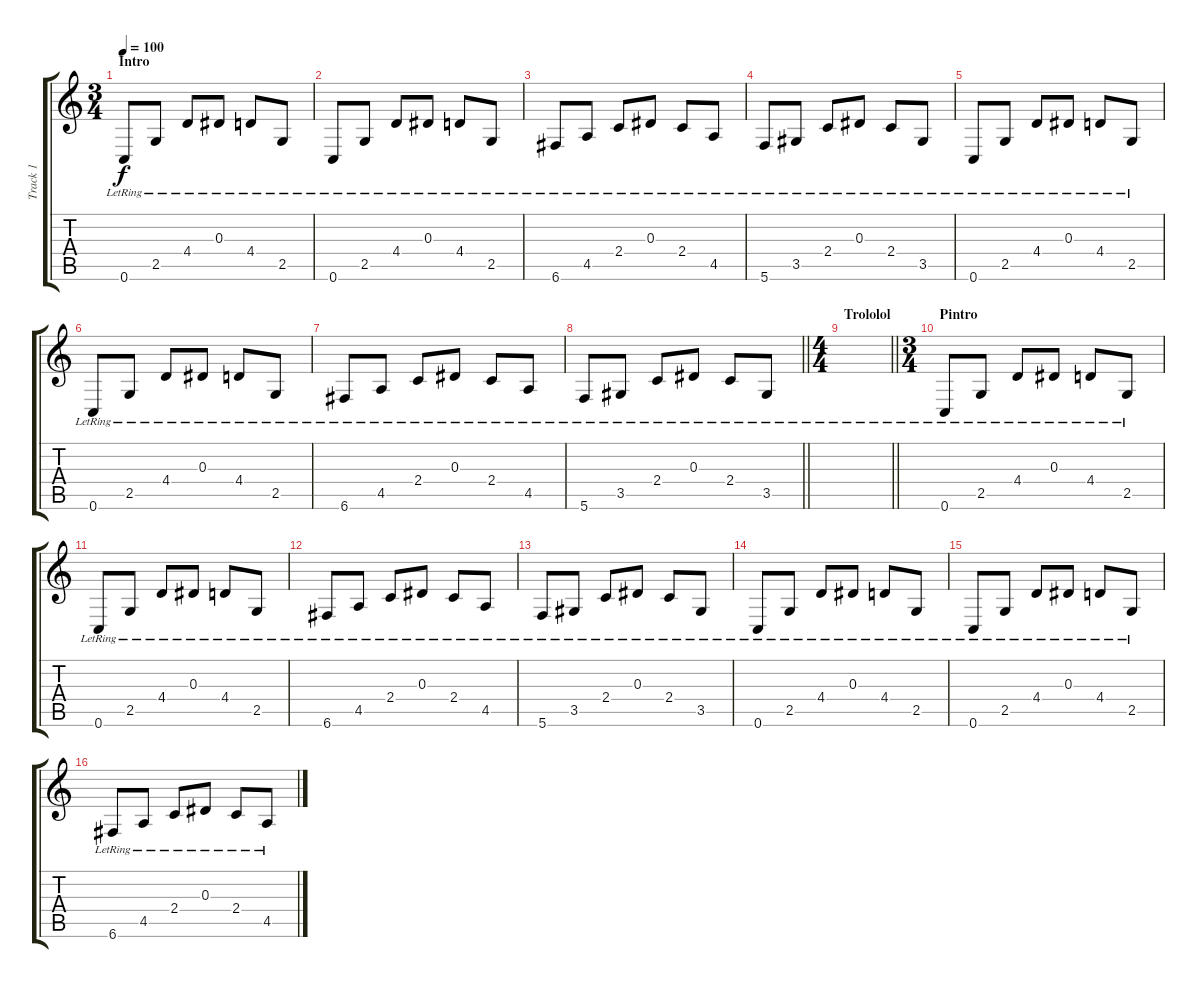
\track ("Track 1" "Track 1") {instrument electricguitarjazz}
\staff {score tabs}
\tuning (C4 G3 Eb3 Bb2 F2 C2) {hide}
\ts (3 4)
\section ("" "Intro")
\tempo 100
\clef g2
\ks c
0.6{lr}.8{dy f instrument electricguitarjazz} 2.5{lr}.8 4.4{lr}.8 0.3{lr}.8 4.4{lr}.8 2.5{lr}.8 |
0.6{lr}.8 2.5{lr}.8 4.4{lr}.8 0.3{lr}.8 4.4{lr}.8 2.5{lr}.8 |
6.6{lr}.8 4.5{lr}.8 2.4{lr}.8 0.3{lr}.8 2.4{lr}.8 4.5{lr}.8 |
5.6{lr}.8 3.5{lr}.8 2.4{lr}.8 0.3{lr}.8 2.4{lr}.8 3.5{lr}.8 |
0.6{lr}.8 2.5{lr}.8 4.4{lr}.8 0.3{lr}.8 4.4{lr}.8 2.5{lr}.8 |
0.6{lr}.8 2.5{lr}.8 4.4{lr}.8 0.3{lr}.8 4.4{lr}.8 2.5{lr}.8 |
6.6{lr}.8 4.5{lr}.8 2.4{lr}.8 0.3{lr}.8 2.4{lr}.8 4.5{lr}.8 |
\barLineRight lightlight
5.6{lr}.8 3.5{lr}.8 2.4{lr}.8 0.3{lr}.8 2.4{lr}.8 3.5{lr}.8 |
\ts (4 4)
\section ("" "Trololol")
\barLineRight lightlight
|
\ts (3 4)
\section ("" "Pintro")
0.6{lr}.8 2.5{lr}.8 4.4{lr}.8 0.3{lr}.8 4.4{lr}.8 2.5{lr}.8 |
0.6{lr}.8 2.5{lr}.8 4.4{lr}.8 0.3{lr}.8 4.4{lr}.8 2.5{lr}.8 |
6.6{lr}.8 4.5{lr}.8 2.4{lr}.8 0.3{lr}.8 2.4{lr}.8 4.5{lr}.8 |
5.6{lr}.8 3.5{lr}.8 2.4{lr}.8 0.3{lr}.8 2.4{lr}.8 3.5{lr}.8 |
0.6{lr}.8 2.5{lr}.8 4.4{lr}.8 0.3{lr}.8 4.4{lr}.8 2.5{lr}.8 |
0.6{lr}.8 2.5{lr}.8 4.4{lr}.8 0.3{lr}.8 4.4{lr}.8 2.5{lr}.8 |
6.6{lr}.8 4.5{lr}.8 2.4{lr}.8 0.3{lr}.8 2.4{lr}.8 4.5{lr}.8
